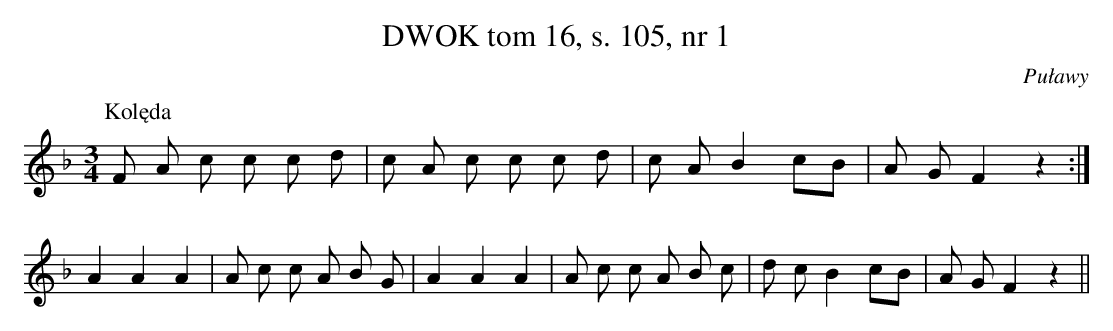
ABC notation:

X:1
T: DWOK tom 16, s. 105, nr 1
O: Puławy
L: 1/16
M: 3/4
K: F
P:Kolęda
F2 A2 c2 c2 c2 d2 | c2 A2 c2 c2 c2 d2 | c2 A2 B4 c2B2 | A2 G2 F4 z4:|
A4 A4 A4 | A2 c2 c2 A2 B2 G2 | A4 A4 A4 | A2 c2 c2 A2 B2 c2 | d2 c2 B4 c2B2 | A2 G2 F4 z4 ||
